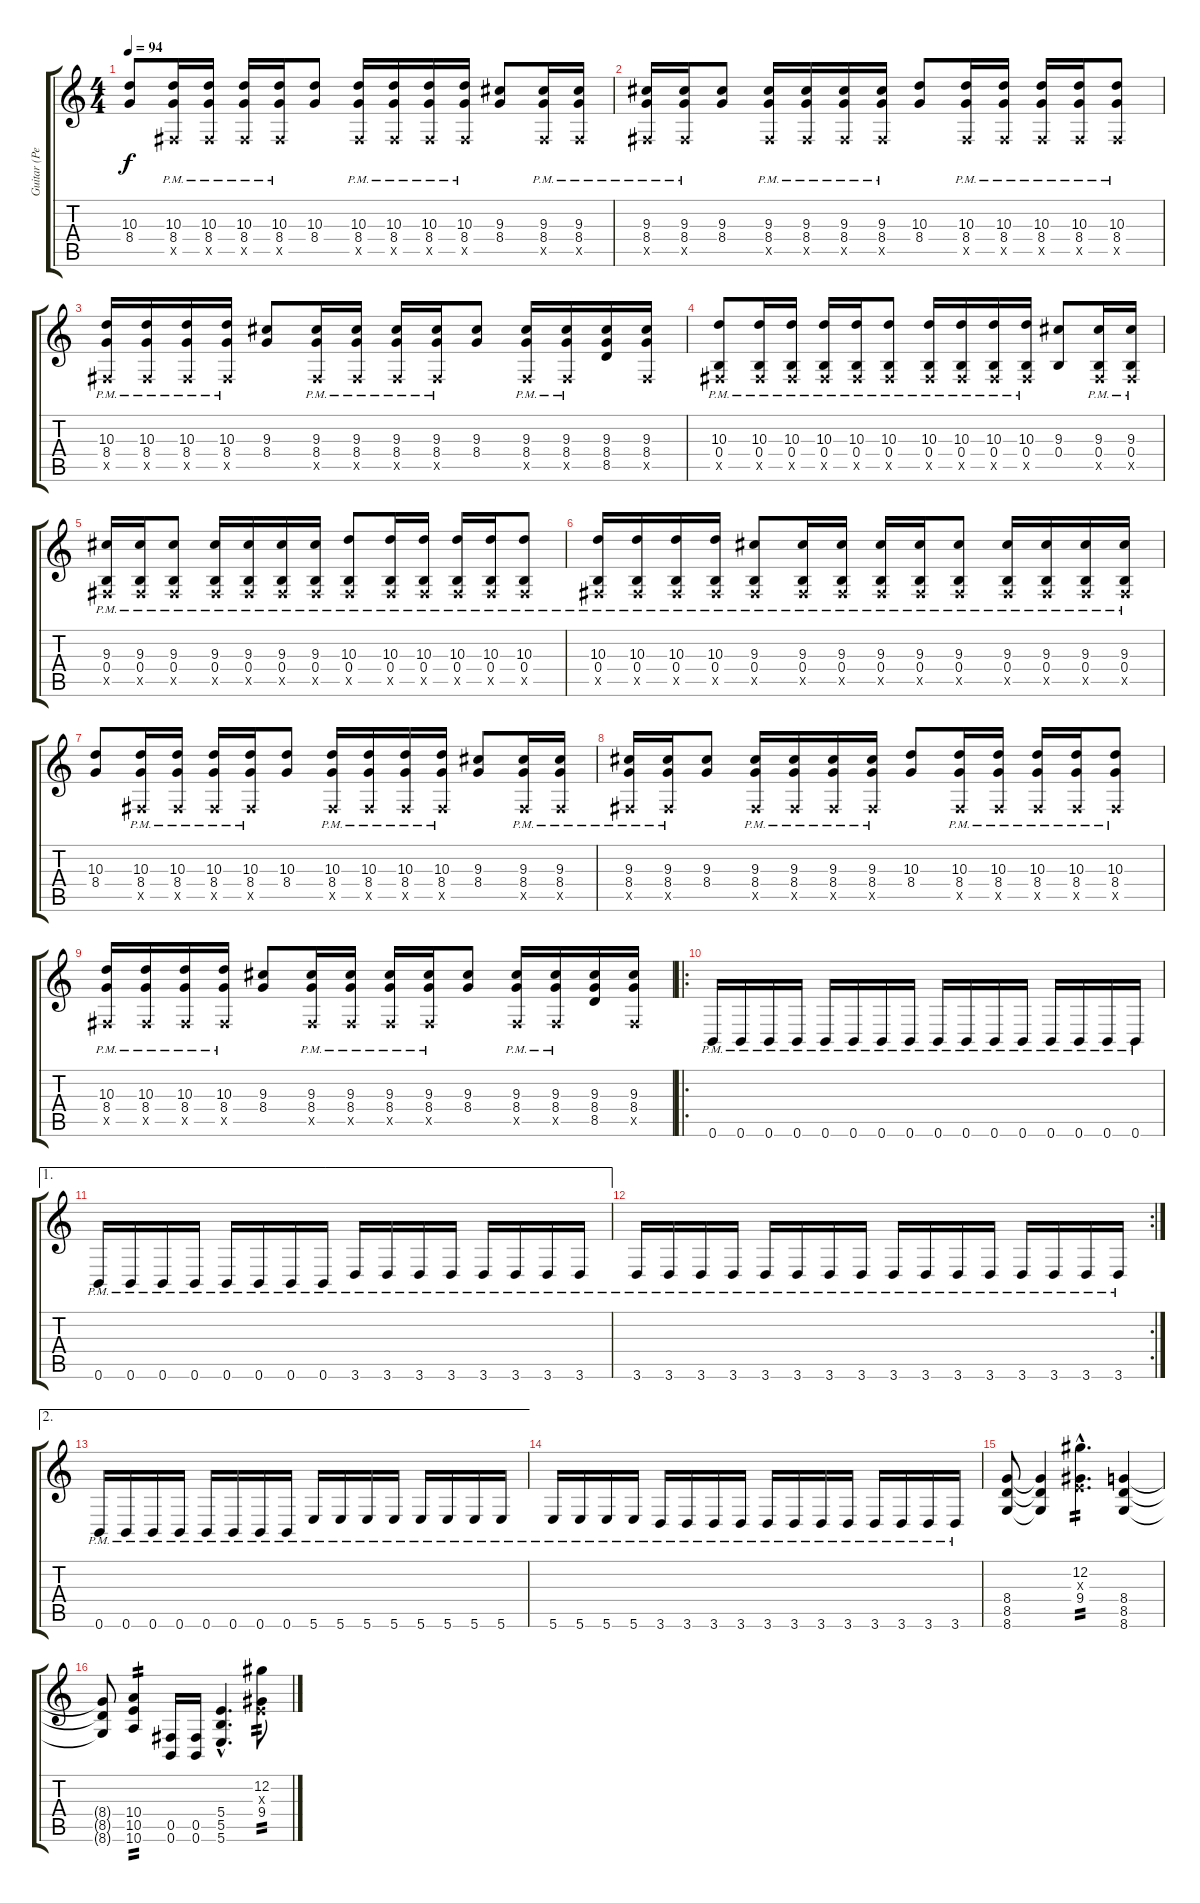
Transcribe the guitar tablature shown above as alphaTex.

\track ("Guitar (Pete)" "Guitar (Pe") {instrument distortionguitar}
\staff {score tabs}
\tuning (Db4 Ab3 E3 B2 Gb2 B1) {hide}
\ts (4 4)
\tempo 94
\clef g2
\ks c
(10.3 8.4).8{dy f instrument distortionguitar} (10.3 8.4{pm} 0.5{x}).16 (10.3 8.4{pm} 0.5{x}).16 (10.3 8.4{pm} 0.5{x}).16 (10.3 8.4{pm} 0.5{x}).16 (10.3 8.4).8 (10.3 8.4{pm} 0.5{x}).16 (10.3 8.4{pm} 0.5{x}).16 (10.3 8.4{pm} 0.5{x}).16 (10.3 8.4{pm} 0.5{x}).16 (9.3 8.4).8 (9.3 8.4{pm} 0.5{x}).16 (9.3 8.4{pm} 0.5{x}).16 |
(9.3 8.4{pm} 0.5{x}).16 (9.3 8.4{pm} 0.5{x}).16 (9.3 8.4).8 (9.3 8.4{pm} 0.5{x}).16 (9.3 8.4{pm} 0.5{x}).16 (9.3 8.4{pm} 0.5{x}).16 (9.3 8.4{pm} 0.5{x}).16 (10.3 8.4).8 (10.3 8.4{pm} 0.5{x}).16 (10.3 8.4{pm} 0.5{x}).16 (10.3 8.4{pm} 0.5{x}).16 (10.3 8.4{pm} 0.5{x}).16 (10.3 8.4{pm} 0.5{x}).8 |
(10.3 8.4{pm} 0.5{x}).16 (10.3 8.4{pm} 0.5{x}).16 (10.3 8.4{pm} 0.5{x}).16 (10.3 8.4{pm} 0.5{x}).16 (9.3 8.4).8 (9.3 8.4{pm} 0.5{x}).16 (9.3 8.4{pm} 0.5{x}).16 (9.3 8.4{pm} 0.5{x}).16 (9.3 8.4{pm} 0.5{x}).16 (9.3 8.4).8 (9.3 8.4{pm} 0.5{x}).16 (9.3 8.4{pm} 0.5{x}).16 (9.3 8.4 8.5).16 (9.3 8.4 0.5{x}).16 |
(10.3 0.4{pm} 0.5{x}).8{instrument distortionguitar} (10.3 0.4{pm} 0.5{x}).16 (10.3 0.4{pm} 0.5{x}).16 (10.3 0.4{pm} 0.5{x}).16 (10.3 0.4{pm} 0.5{x}).16 (10.3 0.4{pm} 0.5{x}).8 (10.3 0.4{pm} 0.5{x}).16 (10.3 0.4{pm} 0.5{x}).16 (10.3 0.4{pm} 0.5{x}).16 (10.3 0.4{pm} 0.5{x}).16 (9.3 0.4).8 (9.3 0.4{pm} 0.5{x}).16 (9.3 0.4{pm} 0.5{x}).16 |
(9.3 0.4{pm} 0.5{x}).16 (9.3 0.4{pm} 0.5{x}).16 (9.3 0.4{pm} 0.5{x}).8 (9.3 0.4{pm} 0.5{x}).16 (9.3 0.4{pm} 0.5{x}).16 (9.3 0.4{pm} 0.5{x}).16 (9.3 0.4{pm} 0.5{x}).16 (10.3 0.4{pm} 0.5{x}).8 (10.3 0.4{pm} 0.5{x}).16 (10.3 0.4{pm} 0.5{x}).16 (10.3 0.4{pm} 0.5{x}).16 (10.3 0.4{pm} 0.5{x}).16 (10.3 0.4{pm} 0.5{x}).8 |
(10.3 0.4{pm} 0.5{x}).16 (10.3 0.4{pm} 0.5{x}).16 (10.3 0.4{pm} 0.5{x}).16 (10.3 0.4{pm} 0.5{x}).16 (9.3 0.4{pm} 0.5{x}).8 (9.3 0.4{pm} 0.5{x}).16 (9.3 0.4{pm} 0.5{x}).16 (9.3 0.4{pm} 0.5{x}).16 (9.3 0.4{pm} 0.5{x}).16 (9.3 0.4{pm} 0.5{x}).8 (9.3 0.4{pm} 0.5{x}).16 (9.3 0.4{pm} 0.5{x}).16 (9.3 0.4{pm} 0.5{x}).16 (9.3 0.4{pm} 0.5{x}).16 |
(10.3 8.4).8{instrument distortionguitar} (10.3 8.4{pm} 0.5{x}).16 (10.3 8.4{pm} 0.5{x}).16 (10.3 8.4{pm} 0.5{x}).16 (10.3 8.4{pm} 0.5{x}).16 (10.3 8.4).8 (10.3 8.4{pm} 0.5{x}).16 (10.3 8.4{pm} 0.5{x}).16 (10.3 8.4{pm} 0.5{x}).16 (10.3 8.4{pm} 0.5{x}).16 (9.3 8.4).8 (9.3 8.4{pm} 0.5{x}).16 (9.3 8.4{pm} 0.5{x}).16 |
(9.3 8.4{pm} 0.5{x}).16 (9.3 8.4{pm} 0.5{x}).16 (9.3 8.4).8 (9.3 8.4{pm} 0.5{x}).16 (9.3 8.4{pm} 0.5{x}).16 (9.3 8.4{pm} 0.5{x}).16 (9.3 8.4{pm} 0.5{x}).16 (10.3 8.4).8 (10.3 8.4{pm} 0.5{x}).16 (10.3 8.4{pm} 0.5{x}).16 (10.3 8.4{pm} 0.5{x}).16 (10.3 8.4{pm} 0.5{x}).16 (10.3 8.4{pm} 0.5{x}).8 |
(10.3 8.4{pm} 0.5{x}).16 (10.3 8.4{pm} 0.5{x}).16 (10.3 8.4{pm} 0.5{x}).16 (10.3 8.4{pm} 0.5{x}).16 (9.3 8.4).8 (9.3 8.4{pm} 0.5{x}).16 (9.3 8.4{pm} 0.5{x}).16 (9.3 8.4{pm} 0.5{x}).16 (9.3 8.4{pm} 0.5{x}).16 (9.3 8.4).8 (9.3 8.4{pm} 0.5{x}).16 (9.3 8.4{pm} 0.5{x}).16 (9.3 8.4 8.5).16 (9.3 8.4 0.5{x}).16 |
\ro
0.6{pm}.16 0.6{pm}.16 0.6{pm}.16 0.6{pm}.16 0.6{pm}.16 0.6{pm}.16 0.6{pm}.16 0.6{pm}.16 0.6{pm}.16 0.6{pm}.16 0.6{pm}.16 0.6{pm}.16 0.6{pm}.16 0.6{pm}.16 0.6{pm}.16 0.6{pm}.16 |
\ae 1
0.6{pm}.16 0.6{pm}.16 0.6{pm}.16 0.6{pm}.16 0.6{pm}.16 0.6{pm}.16 0.6{pm}.16 0.6{pm}.16 3.6{pm}.16 3.6{pm}.16 3.6{pm}.16 3.6{pm}.16 3.6{pm}.16 3.6{pm}.16 3.6{pm}.16 3.6{pm}.16 |
\rc 2
3.6{pm}.16 3.6{pm}.16 3.6{pm}.16 3.6{pm}.16 3.6{pm}.16 3.6{pm}.16 3.6{pm}.16 3.6{pm}.16 3.6{pm}.16 3.6{pm}.16 3.6{pm}.16 3.6{pm}.16 3.6{pm}.16 3.6{pm}.16 3.6{pm}.16 3.6{pm}.16 |
\ae 2
0.6{pm}.16 0.6{pm}.16 0.6{pm}.16 0.6{pm}.16 0.6{pm}.16 0.6{pm}.16 0.6{pm}.16 0.6{pm}.16 5.6{pm}.16 5.6{pm}.16 5.6{pm}.16 5.6{pm}.16 5.6{pm}.16 5.6{pm}.16 5.6{pm}.16 5.6{pm}.16 |
5.6{pm}.16 5.6{pm}.16 5.6{pm}.16 5.6{pm}.16 3.6{pm}.16 3.6{pm}.16 3.6{pm}.16 3.6{pm}.16 3.6{pm}.16 3.6{pm}.16 3.6{pm}.16 3.6{pm}.16 3.6{pm}.16 3.6{pm}.16 3.6{pm}.16 3.6{pm}.16 |
(8.4 8.5 8.6).8 (8.4{t} 8.5{t} 8.6{t}).4 (12.2{hac} 0.3{hac x} 9.4{hac}).4{d tp 2} (8.4 8.5 8.6).4 |
(8.4{t} 8.5{t} 8.6{t}).8 (10.4 10.5 10.6).4{tp 2} (0.5 0.6).16 (0.5 0.6).16 (5.4{hac} 5.5{hac} 5.6{hac}).4{d} (12.2 0.3{x} 9.4).8{tp 2}
